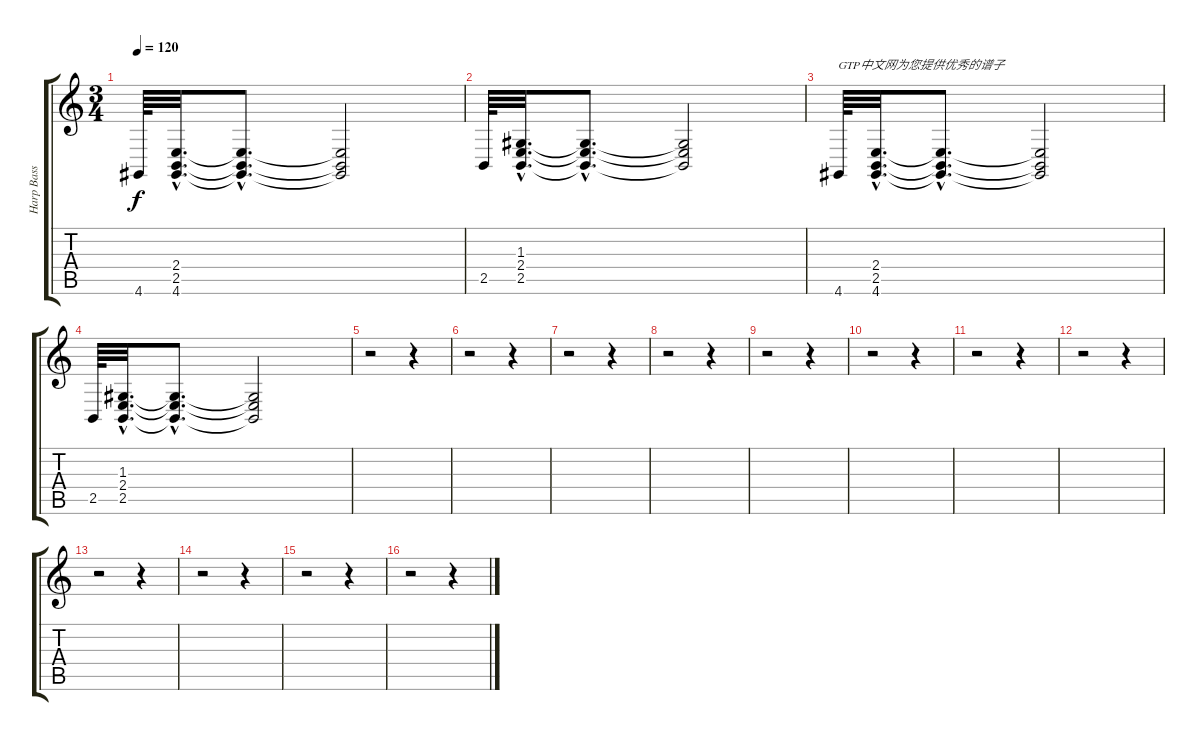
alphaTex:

\track ("Harp Bass" "Harp Bass") {instrument orchestralharp}
\staff {score tabs}
\tuning (E4 B3 G3 D3 A2 E2) {hide}
\ts (3 4)
\tempo 120
\clef g2
\ks c
4.6.64{dy f instrument orchestralharp} (2.4{hac} 2.5{hac} 4.6{hac}).32{d} (2.4{hac t} 2.5{hac t} 4.6{hac t}).8{d} (2.4{t} 2.5{t} 4.6{t}).2 |
2.5.64 (1.3{hac} 2.4{hac} 2.5{hac}).32{d} (1.3{hac t} 2.4{hac t} 2.5{hac t}).8{d} (1.3{t} 2.4{t} 2.5{t}).2 |
4.6.64{txt "GTP中文网为您提供优秀的谱子"} (2.4{hac} 2.5{hac} 4.6{hac}).32{d} (2.4{hac t} 2.5{hac t} 4.6{hac t}).8{d} (2.4{t} 2.5{t} 4.6{t}).2 |
2.5.64 (1.3{hac} 2.4{hac} 2.5{hac}).32{d} (1.3{hac t} 2.4{hac t} 2.5{hac t}).8{d} (1.3{t} 2.4{t} 2.5{t}).2 |
r.2 r.4 |
r.2 r.4 |
r.2 r.4 |
r.2 r.4 |
r.2 r.4 |
r.2 r.4 |
r.2 r.4 |
r.2 r.4 |
r.2 r.4 |
r.2 r.4 |
r.2 r.4 |
r.2 r.4
